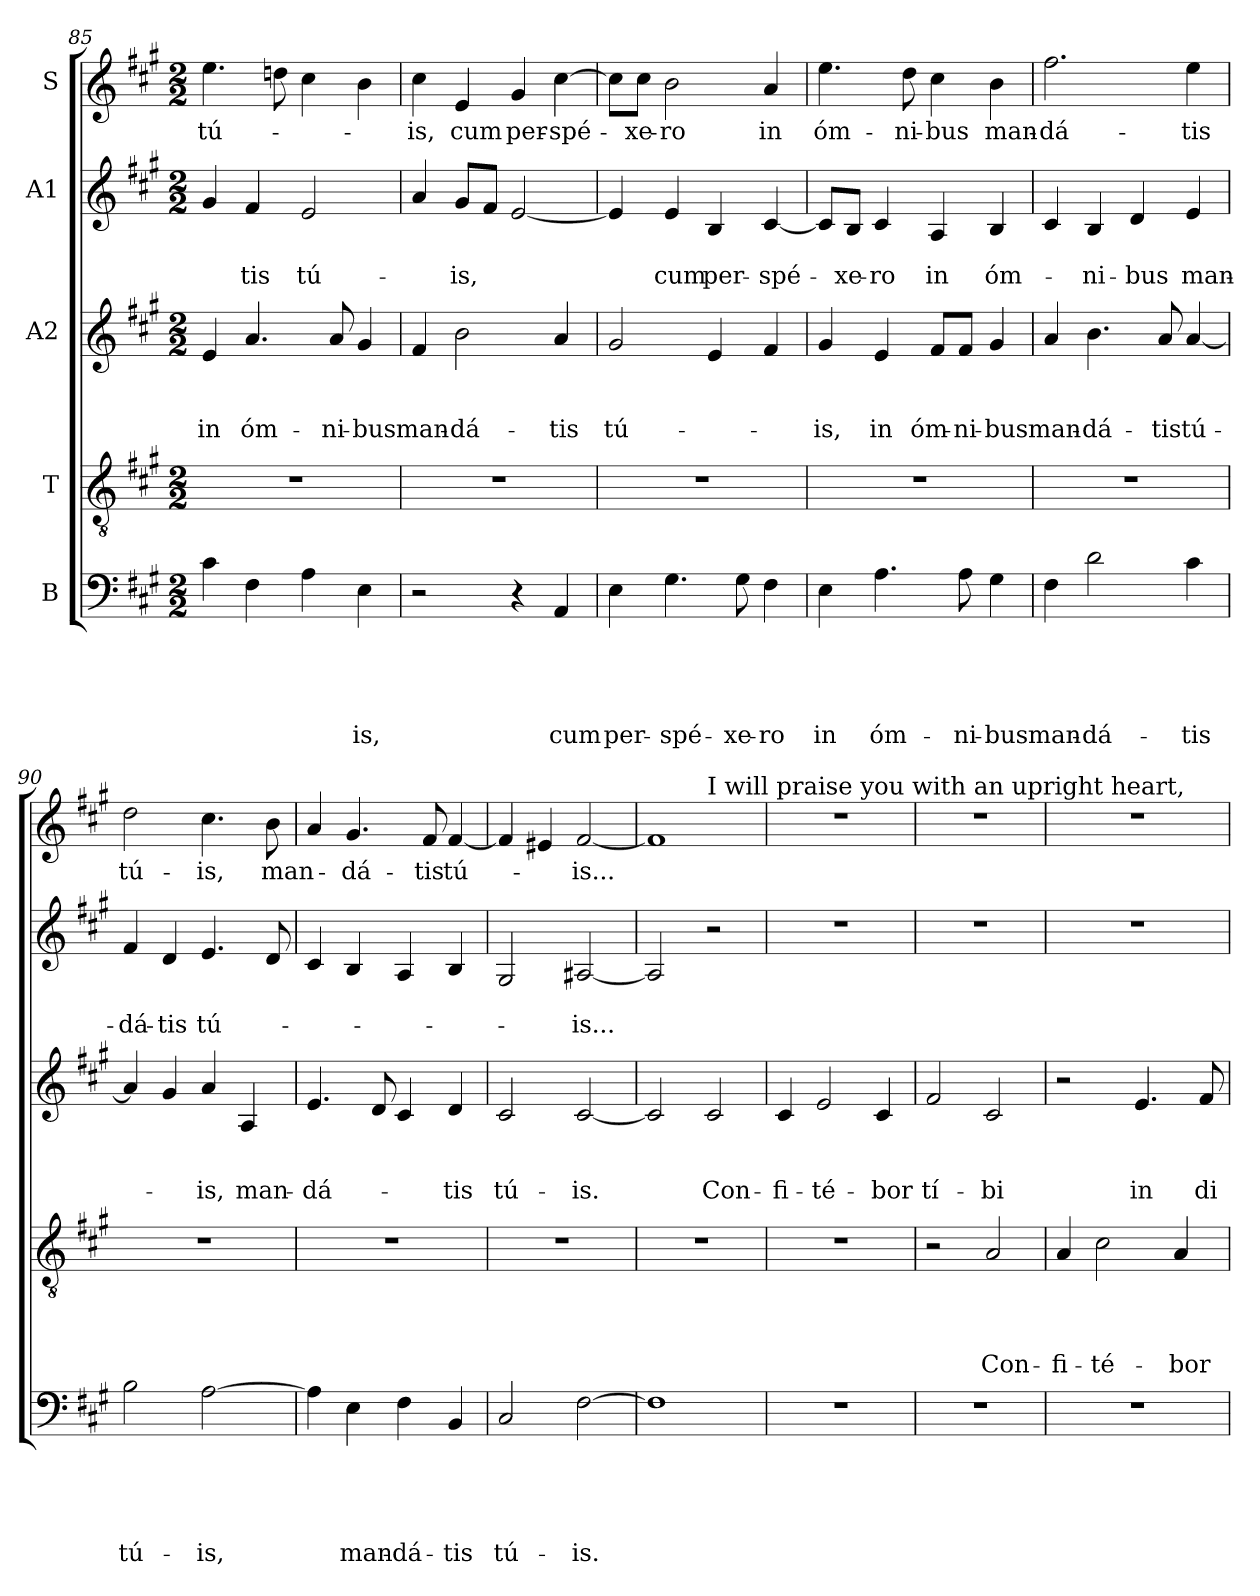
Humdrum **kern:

**kern	**text	**text	**text	**text	**text	**kern	**text	**text	**text	**text	**kern	**text	**text	**text	**kern	**text	**text	**kern	**text
*part5	*part5	*part5	*part5	*part5	*part5	*part4	*part4	*part4	*part4	*part4	*part3	*part3	*part3	*part3	*part2	*part2	*part2	*part1	*part1
*staff5	*staff5	*staff5	*staff5	*staff5	*staff5	*staff4	*staff4	*staff4	*staff4	*staff4	*staff3	*staff3	*staff3	*staff3	*staff2	*staff2	*staff2	*staff1	*staff1
*I"B	*	*	*	*	*	*I"T	*	*	*	*	*I"A2	*	*	*	*I"A1	*	*	*I"S	*
*clefF4	*	*	*	*	*	*clefGv2	*	*	*	*	*clefG2	*	*	*	*clefG2	*	*	*clefG2	*
*k[f#c#g#]	*	*	*	*	*	*k[f#c#g#]	*	*	*	*	*k[f#c#g#]	*	*	*	*k[f#c#g#]	*	*	*k[f#c#g#]	*
*A:	*	*	*	*	*	*A:	*	*	*	*	*A:	*	*	*	*A:	*	*	*A:	*
*M2/2	*	*	*	*	*	*M2/2	*	*	*	*	*M2/2	*	*	*	*M2/2	*	*	*M2/2	*
=85	=85	=85	=85	=85	=85	=85	=85	=85	=85	=85	=85	=85	=85	=85	=85	=85	=85	=85	=85
!	!	!	!	!	!	!	!	!	!	!	!	!	!	!LO:LY:b	!	!	!	!	!LO:LY:b
4c#\	.	.	.	.	.	1r	.	.	.	.	4e/	.	.	in	4g#/	.	.	4.ee\	tú-
!	!	!	!	!	!	!	!	!	!	!	!	!	!	!LO:LY:b	!	!	!LO:LY:b	!	!
4F#\	.	.	.	.	.	.	.	.	.	.	4.a/	.	.	óm-	4f#/	.	-tis	.	.
.	.	.	.	.	.	.	.	.	.	.	.	.	.	.	.	.	.	8ddni\	.
!	!	!	!	!	!	!	!	!	!	!	!	!	!	!	!	!	!LO:LY:b	!	!
4A\	.	.	.	.	.	.	.	.	.	.	.	.	.	.	2e/	.	tú-	4cc#\	.
!	!	!	!	!	!	!	!	!	!	!	!	!	!	!LO:LY:b	!	!	!	!	!
.	.	.	.	.	.	.	.	.	.	.	8a/	.	.	-ni-	.	.	.	.	.
!	!	!	!	!	!LO:LY:b	!	!	!	!	!	!	!	!	!LO:LY:b	!	!	!	!	!
4E\	.	.	.	.	-is,	.	.	.	.	.	4g#/	.	.	-bus	.	.	.	4b\	.
=86	=86	=86	=86	=86	=86	=86	=86	=86	=86	=86	=86	=86	=86	=86	=86	=86	=86	=86	=86
!	!	!	!	!	!	!	!	!	!	!	!	!	!	!LO:LY:b	!	!	!	!	!LO:LY:b
2r	.	.	.	.	.	1r	.	.	.	.	4f#/	.	.	man-	4a/	.	.	4cc#\	-is,
!	!	!	!	!	!	!	!	!	!	!	!	!	!	!LO:LY:b	!	!	!LO:LY:b	!	!LO:LY:b
.	.	.	.	.	.	.	.	.	.	.	2b\	.	.	-dá-	8g#/L	.	-is,	4e/	cum
.	.	.	.	.	.	.	.	.	.	.	.	.	.	.	8f#/J	.	.	.	.
!	!	!	!	!	!	!	!	!	!	!	!	!	!	!	!	!	!	!	!LO:LY:b
4r	.	.	.	.	.	.	.	.	.	.	.	.	.	.	[2e/	.	.	4g#/	per-
!	!	!	!	!	!LO:LY:b	!	!	!	!	!	!	!	!	!LO:LY:b	!	!	!	!	!LO:LY:b
4AA/	.	.	.	.	cum	.	.	.	.	.	4a/	.	.	-tis	.	.	.	[4cc#\	-spé-
!!LO:PB:g=z
=87	=87	=87	=87	=87	=87	=87	=87	=87	=87	=87	=87	=87	=87	=87	=87	=87	=87	=87	=87
!	!	!	!	!	!LO:LY:b	!	!	!	!	!	!	!	!	!LO:LY:b	!	!	!	!	!
4E\	.	.	.	.	per-	1r	.	.	.	.	2g#/	.	.	tú-	4e/]	.	.	8cc#\L]	.
!	!	!	!	!	!	!	!	!	!	!	!	!	!	!	!	!	!	!	!LO:LY:b
.	.	.	.	.	.	.	.	.	.	.	.	.	.	.	.	.	.	8cc#\J	-xe-
!	!	!	!	!	!LO:LY:b	!	!	!	!	!	!	!	!	!	!	!	!LO:LY:b	!	!LO:LY:b
4.G#\	.	.	.	.	-spé-	.	.	.	.	.	.	.	.	.	4e/	.	cum	2b\	-ro
!	!	!	!	!	!	!	!	!	!	!	!	!	!	!	!	!	!LO:LY:b	!	!
.	.	.	.	.	.	.	.	.	.	.	4e/	.	.	.	4B/	.	per-	.	.
!	!	!	!	!	!LO:LY:b	!	!	!	!	!	!	!	!	!	!	!	!	!	!
8G#\	.	.	.	.	-xe-	.	.	.	.	.	.	.	.	.	.	.	.	.	.
!	!	!	!	!	!LO:LY:b	!	!	!	!	!	!	!	!	!	!	!	!LO:LY:b	!	!LO:LY:b
4F#\	.	.	.	.	-ro	.	.	.	.	.	4f#/	.	.	.	[4c#/	.	-spé-	4a/	in
=88	=88	=88	=88	=88	=88	=88	=88	=88	=88	=88	=88	=88	=88	=88	=88	=88	=88	=88	=88
!	!	!	!	!	!LO:LY:b	!	!	!	!	!	!	!	!	!LO:LY:b	!	!	!	!	!LO:LY:b
4E\	.	.	.	.	in	1r	.	.	.	.	4g#/	.	.	-is,	8c#/L]	.	.	4.ee\	óm-
!	!	!	!	!	!	!	!	!	!	!	!	!	!	!	!	!	!LO:LY:b	!	!
.	.	.	.	.	.	.	.	.	.	.	.	.	.	.	8B/J	.	-xe-	.	.
!	!	!	!	!	!LO:LY:b	!	!	!	!	!	!	!	!	!LO:LY:b	!	!	!LO:LY:b	!	!
4.A\	.	.	.	.	óm-	.	.	.	.	.	4e/	.	.	in	4c#/	.	-ro	.	.
!	!	!	!	!	!	!	!	!	!	!	!	!	!	!	!	!	!	!	!LO:LY:b
.	.	.	.	.	.	.	.	.	.	.	.	.	.	.	.	.	.	8dd\	-ni-
!	!	!	!	!	!	!	!	!	!	!	!	!	!	!LO:LY:b	!	!	!LO:LY:b	!	!LO:LY:b
.	.	.	.	.	.	.	.	.	.	.	8f#/L	.	.	óm-	4A/	.	in	4cc#\	-bus
!	!	!	!	!	!LO:LY:b	!	!	!	!	!	!	!	!	!LO:LY:b	!	!	!	!	!
8A\	.	.	.	.	-ni-	.	.	.	.	.	8f#/J	.	.	-ni-	.	.	.	.	.
!	!	!	!	!	!LO:LY:b	!	!	!	!	!	!	!	!	!LO:LY:b	!	!	!LO:LY:b	!	!LO:LY:b
4G#\	.	.	.	.	-bus	.	.	.	.	.	4g#/	.	.	-bus	4B/	.	óm-	4b\	man-
=89	=89	=89	=89	=89	=89	=89	=89	=89	=89	=89	=89	=89	=89	=89	=89	=89	=89	=89	=89
!	!	!	!	!	!LO:LY:b	!	!	!	!	!	!	!	!	!LO:LY:b	!	!	!	!	!LO:LY:b
4F#\	.	.	.	.	man-	1r	.	.	.	.	4a/	.	.	man-	4c#/	.	.	2.ff#\	-dá-
!	!	!	!	!	!LO:LY:b	!	!	!	!	!	!	!	!	!LO:LY:b	!	!	!LO:LY:b	!	!
2d\	.	.	.	.	-dá-	.	.	.	.	.	4.b\	.	.	-dá-	4B/	.	-ni-	.	.
!	!	!	!	!	!	!	!	!	!	!	!	!	!	!	!	!	!LO:LY:b	!	!
.	.	.	.	.	.	.	.	.	.	.	.	.	.	.	4d/	.	-bus	.	.
!	!	!	!	!	!	!	!	!	!	!	!	!	!	!LO:LY:b	!	!	!	!	!
.	.	.	.	.	.	.	.	.	.	.	8a/	.	.	-tis	.	.	.	.	.
!	!	!	!	!	!LO:LY:b	!	!	!	!	!	!	!	!	!LO:LY:b	!	!	!LO:LY:b	!	!LO:LY:b
4c#\	.	.	.	.	-tis	.	.	.	.	.	[4a/	.	.	tú-	4e/	.	man-	4ee\	-tis
=90	=90	=90	=90	=90	=90	=90	=90	=90	=90	=90	=90	=90	=90	=90	=90	=90	=90	=90	=90
!	!	!	!	!	!LO:LY:b	!	!	!	!	!	!	!	!	!	!	!	!LO:LY:b	!	!LO:LY:b
2B\	.	.	.	.	tú-	1r	.	.	.	.	4a/]	.	.	.	4f#/	.	-dá-	2dd\	tú-
!	!	!	!	!	!	!	!	!	!	!	!	!	!	!	!	!	!LO:LY:b	!	!
.	.	.	.	.	.	.	.	.	.	.	4g#/	.	.	.	4d/	.	-tis	.	.
!	!	!	!	!	!LO:LY:b	!	!	!	!	!	!	!	!	!LO:LY:b	!	!	!LO:LY:b	!	!LO:LY:b
[2A\	.	.	.	.	-is,	.	.	.	.	.	4a/	.	.	-is,	4.e/	.	tú-	4.cc#\	-is,
!	!	!	!	!	!	!	!	!	!	!	!	!	!	!LO:LY:b	!	!	!	!	!
.	.	.	.	.	.	.	.	.	.	.	4A/	.	.	man-	.	.	.	.	.
!	!	!	!	!	!	!	!	!	!	!	!	!	!	!	!	!	!	!	!LO:LY:b
.	.	.	.	.	.	.	.	.	.	.	.	.	.	.	8d/	.	.	8b\	man-
=91	=91	=91	=91	=91	=91	=91	=91	=91	=91	=91	=91	=91	=91	=91	=91	=91	=91	=91	=91
!	!	!	!	!	!	!	!	!	!	!	!	!	!	!LO:LY:b	!	!	!	!	!
4A\]	.	.	.	.	.	1r	.	.	.	.	4.e/	.	.	-dá-	4c#/	.	.	4a/	.
!	!	!	!	!	!LO:LY:b	!	!	!	!	!	!	!	!	!	!	!	!	!	!LO:LY:b
4E\	.	.	.	.	man-	.	.	.	.	.	.	.	.	.	4B/	.	.	4.g#/	-dá-
.	.	.	.	.	.	.	.	.	.	.	8d/	.	.	.	.	.	.	.	.
!	!	!	!	!	!LO:LY:b	!	!	!	!	!	!	!	!	!	!	!	!	!	!
4F#\	.	.	.	.	-dá-	.	.	.	.	.	4c#/	.	.	.	4A/	.	.	.	.
!	!	!	!	!	!	!	!	!	!	!	!	!	!	!	!	!	!	!	!LO:LY:b
.	.	.	.	.	.	.	.	.	.	.	.	.	.	.	.	.	.	8f#/	-tis
!	!	!	!	!	!LO:LY:b	!	!	!	!	!	!	!	!	!LO:LY:b	!	!	!	!	!LO:LY:b
4BB/	.	.	.	.	-tis	.	.	.	.	.	4d/	.	.	-tis	4B/	.	.	[4f#/	tú-
!!LO:LB:g=z
=92	=92	=92	=92	=92	=92	=92	=92	=92	=92	=92	=92	=92	=92	=92	=92	=92	=92	=92	=92
!	!	!	!	!	!LO:LY:b	!	!	!	!	!	!	!	!	!LO:LY:b	!	!	!	!	!
2C#/	.	.	.	.	tú-	1r	.	.	.	.	2c#/	.	.	tú-	2G#/	.	.	4f#/]	.
.	.	.	.	.	.	.	.	.	.	.	.	.	.	.	.	.	.	4e#i/	.
!	!	!	!	!	!LO:LY:b	!	!	!	!	!	!	!	!	!LO:LY:b	!	!	!LO:LY:b	!	!LO:LY:b
[2F#\	.	.	.	.	-is.	.	.	.	.	.	[2c#/	.	.	-is.	[2A#X/	.	-is...	[2f#/	-is...
=93	=93	=93	=93	=93	=93	=93	=93	=93	=93	=93	=93	=93	=93	=93	=93	=93	=93	=93	=93
*	*	*	*	*	*	*	*	*	*	*	*	*	*	*	*	*	*	*^	*
1F#]	.	.	.	.	.	1r	.	.	.	.	2c#/]	.	.	.	2A#/]	.	.	1f#]	2ryy	.
!	!	!	!	!	!	!	!	!	!	!	!	!	!	!	!	!	!	!	!LO:TX:a:t=I will praise you with an upright heart,	!
!	!	!	!	!	!	!	!	!	!	!	!	!	!	!LO:LY:b	!	!	!	!	!	!
.	.	.	.	.	.	.	.	.	.	.	2c#/	.	.	Con-	2r	.	.	.	2ryy	.
=94	=94	=94	=94	=94	=94	=94	=94	=94	=94	=94	=94	=94	=94	=94	=94	=94	=94	=94	=94	=94
!	!	!	!	!	!	!	!	!	!	!	!	!	!	!LO:LY:b	!	!	!	!	!	!
*	*	*	*	*	*	*	*	*	*	*	*	*	*	*	*	*	*	*v	*v	*
1r	.	.	.	.	.	1r	.	.	.	.	4c#/	.	.	-fi-	1r	.	.	1r	.
!	!	!	!	!	!	!	!	!	!	!	!	!	!	!LO:LY:b	!	!	!	!	!
.	.	.	.	.	.	.	.	.	.	.	2e/	.	.	-té-	.	.	.	.	.
!	!	!	!	!	!	!	!	!	!	!	!	!	!	!LO:LY:b	!	!	!	!	!
.	.	.	.	.	.	.	.	.	.	.	4c#/	.	.	-bor	.	.	.	.	.
=95	=95	=95	=95	=95	=95	=95	=95	=95	=95	=95	=95	=95	=95	=95	=95	=95	=95	=95	=95
!	!	!	!	!	!	!	!	!	!	!	!	!	!	!LO:LY:b	!	!	!	!	!
1r	.	.	.	.	.	2r	.	.	.	.	2f#/	.	.	tí-	1r	.	.	1r	.
!	!	!	!	!	!	!	!	!	!	!LO:LY:b	!	!	!	!LO:LY:b	!	!	!	!	!
.	.	.	.	.	.	2A/	.	.	.	Con-	2c#/	.	.	-bi	.	.	.	.	.
=96	=96	=96	=96	=96	=96	=96	=96	=96	=96	=96	=96	=96	=96	=96	=96	=96	=96	=96	=96
!	!	!	!	!	!	!	!	!	!	!LO:LY:b	!	!	!	!	!	!	!	!	!
1r	.	.	.	.	.	4A/	.	.	.	-fi-	2r	.	.	.	1r	.	.	1r	.
!	!	!	!	!	!	!	!	!	!	!LO:LY:b	!	!	!	!	!	!	!	!	!
.	.	.	.	.	.	2c#\	.	.	.	-té-	.	.	.	.	.	.	.	.	.
!	!	!	!	!	!	!	!	!	!	!	!	!	!	!LO:LY:b	!	!	!	!	!
.	.	.	.	.	.	.	.	.	.	.	4.e/	.	.	in	.	.	.	.	.
!	!	!	!	!	!	!	!	!	!	!LO:LY:b	!	!	!	!	!	!	!	!	!
.	.	.	.	.	.	4A/	.	.	.	-bor	.	.	.	.	.	.	.	.	.
!	!	!	!	!	!	!	!	!	!	!	!	!	!	!LO:LY:b	!	!	!	!	!
.	.	.	.	.	.	.	.	.	.	.	8f#/	.	.	di-	.	.	.	.	.
=	=	=	=	=	=	=	=	=	=	=	=	=	=	=	=	=	=	=	=
*-	*-	*-	*-	*-	*-	*-	*-	*-	*-	*-	*-	*-	*-	*-	*-	*-	*-	*-	*-
